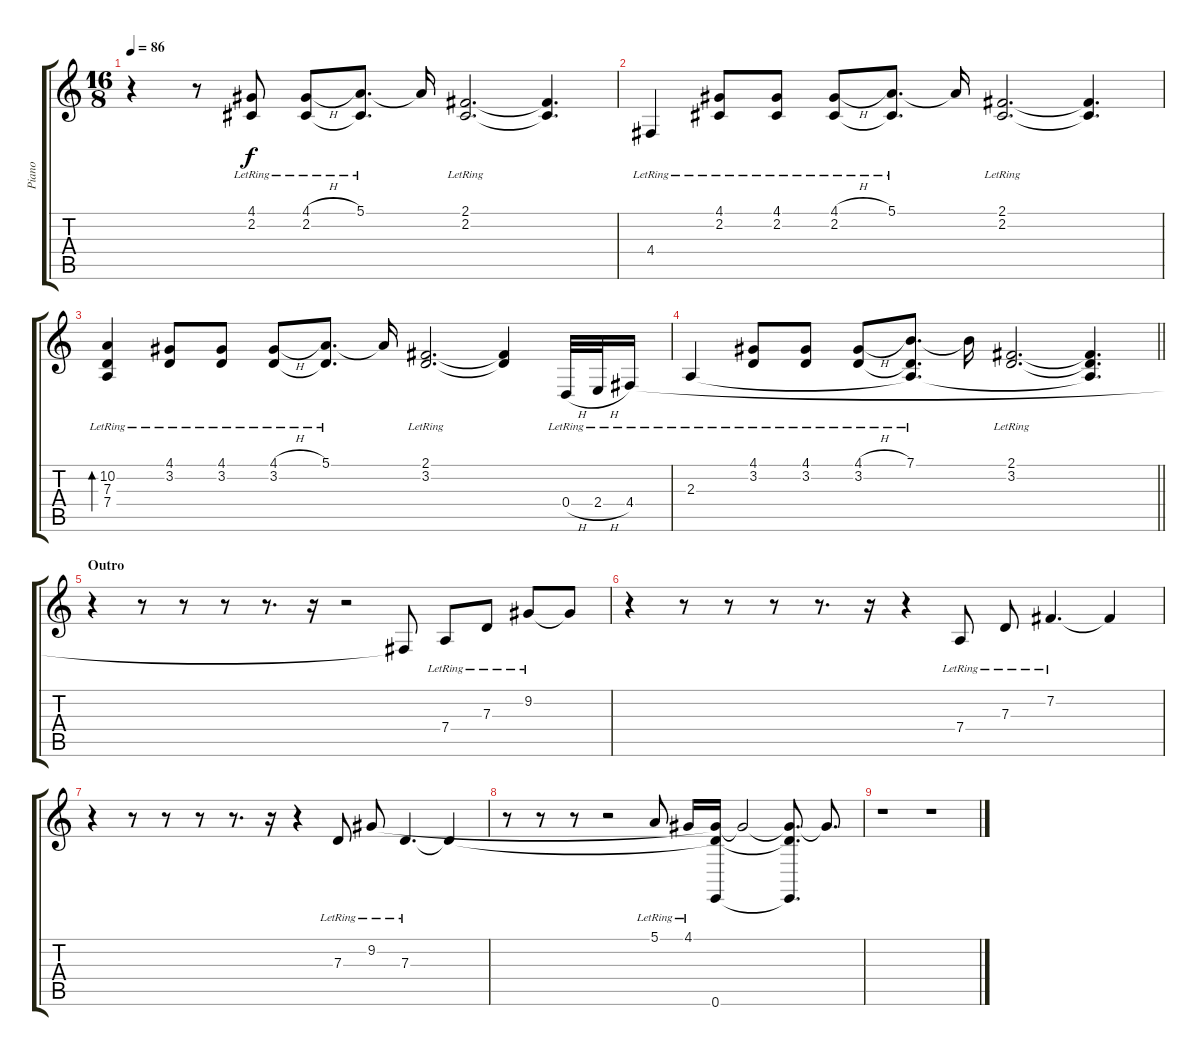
\track ("Piano" "Piano") {instrument acousticgrandpiano}
\staff {score tabs}
\tuning (E4 B3 G3 D3 A2 E2) {hide}
\ts (16 8)
\tempo 86
\clef g2
\ks c
r.4{dy f} r.8 (4.1{lr} 2.2{lr}).8 (4.1{h lr} 2.2{lr}).8 (5.1{lr} 2.2{t}).8{d} 5.1{t}.16 (2.1{lr} 2.2{lr}).2{d} (2.1{t} 2.2{t}).4{d} |
4.4{lr}.4 (4.1{lr} 2.2{lr}).8 (4.1{lr} 2.2{lr}).8 (4.1{h lr} 2.2{lr}).8 (5.1{lr} 2.2{t}).8{d} 5.1{t}.16 (2.1{lr} 2.2{lr}).2{d} (2.1{t} 2.2{t}).4{d} |
(10.2{lr} 7.3{lr} 7.4{lr}).4{bd 240} (4.1{lr} 3.2{lr}).8 (4.1{lr} 3.2{lr}).8 (4.1{h lr} 3.2{lr}).8 (5.1{lr} 3.2{t}).8{d} 5.1{t}.16 (2.1{lr} 3.2{lr}).2{d} (2.1{t} 3.2{t}).4 0.4{h lr}.32 2.4{h lr}.32 4.4{lr}.16 |
\barLineRight lightlight
2.3{lr}.4 (4.1{lr} 3.2{lr}).8 (4.1{lr} 3.2{lr}).8 (4.1{h lr} 3.2{lr}).8 (7.1{lr} 3.2{t} 2.3{t}).8{d} 7.1{t}.16 (2.1{lr} 3.2{lr}).2{d} (2.1{t} 3.2{t} 2.3{t}).4{d} |
\section ("" "Outro")
r.4 r.8 r.8 r.8 r.8{d} r.16 r.2 4.4{t}.8 7.4{lr}.8 7.3{lr}.8 9.2{lr}.8 9.2{t}.8 |
r.4 r.8 r.8 r.8 r.8{d} r.16 r.4 7.4{lr}.8 7.3{lr}.8 7.2{lr}.4{d} 7.2{t}.4 |
r.4 r.8 r.8 r.8 r.8{d} r.16 r.4 7.3{lr}.8 9.2{lr}.8 7.3{lr}.4{d} 7.3{t}.4 |
r.8 r.8 r.8 r.2 5.1{lr}.8 4.1{lr}.16 (9.2{t} 7.3{t} 0.6).16 9.2{t}.2 (9.2{t} 7.3{t} 0.6{t}).8{d} 9.2{t}.8{d} |
r.1 r.1
